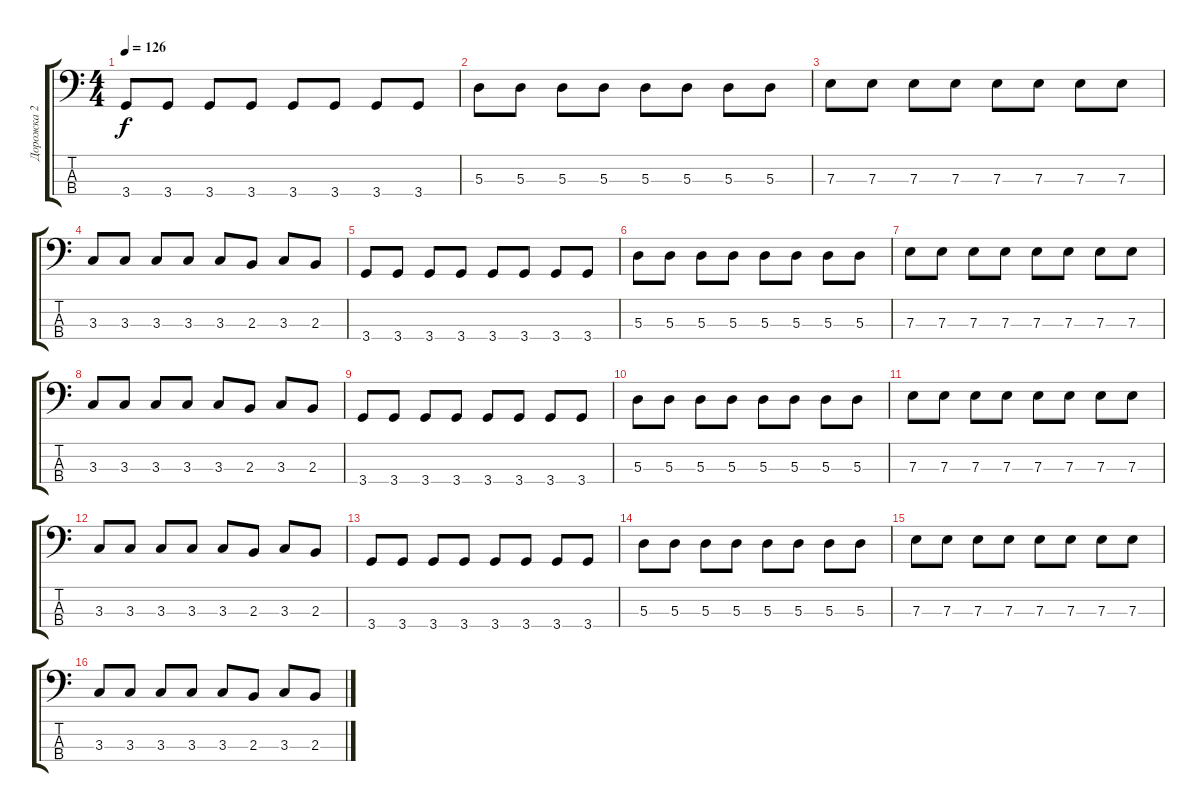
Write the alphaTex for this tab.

\track ("Дорожка 2" "Дорожка 2") {instrument electricbassfinger}
\staff {score tabs}
\tuning (G2 D2 A1 E1) {hide}
\ts (4 4)
\tempo 126
\clef f4
\ks c
3.4.8{dy f} 3.4.8 3.4.8 3.4.8 3.4.8 3.4.8 3.4.8 3.4.8 |
5.3.8 5.3.8 5.3.8 5.3.8 5.3.8 5.3.8 5.3.8 5.3.8 |
7.3.8 7.3.8 7.3.8 7.3.8 7.3.8 7.3.8 7.3.8 7.3.8 |
3.3.8 3.3.8 3.3.8 3.3.8 3.3.8 2.3.8 3.3.8 2.3.8 |
3.4.8 3.4.8 3.4.8 3.4.8 3.4.8 3.4.8 3.4.8 3.4.8 |
5.3.8 5.3.8 5.3.8 5.3.8 5.3.8 5.3.8 5.3.8 5.3.8 |
7.3.8 7.3.8 7.3.8 7.3.8 7.3.8 7.3.8 7.3.8 7.3.8 |
3.3.8 3.3.8 3.3.8 3.3.8 3.3.8 2.3.8 3.3.8 2.3.8 |
3.4.8 3.4.8 3.4.8 3.4.8 3.4.8 3.4.8 3.4.8 3.4.8 |
5.3.8 5.3.8 5.3.8 5.3.8 5.3.8 5.3.8 5.3.8 5.3.8 |
7.3.8 7.3.8 7.3.8 7.3.8 7.3.8 7.3.8 7.3.8 7.3.8 |
3.3.8 3.3.8 3.3.8 3.3.8 3.3.8 2.3.8 3.3.8 2.3.8 |
3.4.8 3.4.8 3.4.8 3.4.8 3.4.8 3.4.8 3.4.8 3.4.8 |
5.3.8 5.3.8 5.3.8 5.3.8 5.3.8 5.3.8 5.3.8 5.3.8 |
7.3.8 7.3.8 7.3.8 7.3.8 7.3.8 7.3.8 7.3.8 7.3.8 |
3.3.8 3.3.8 3.3.8 3.3.8 3.3.8 2.3.8 3.3.8 2.3.8
